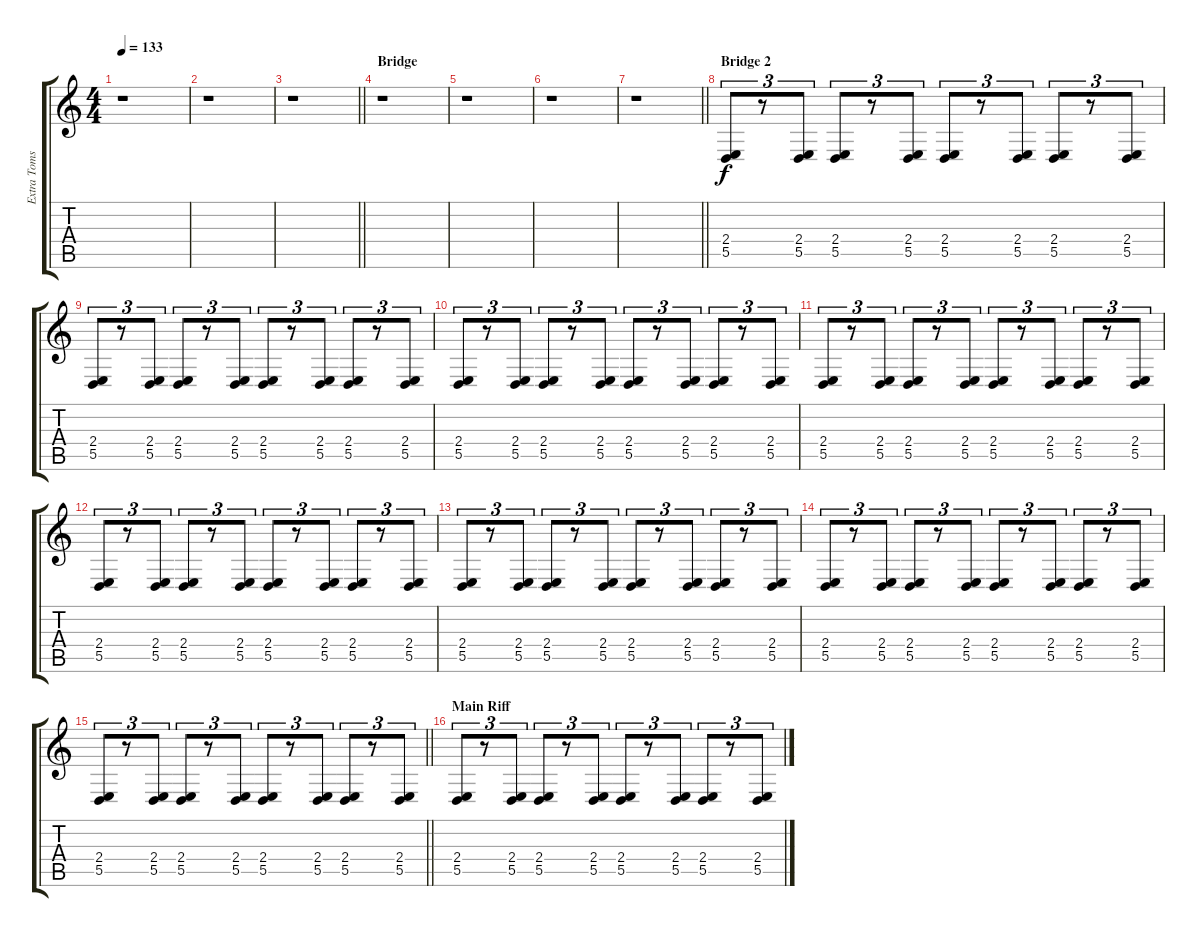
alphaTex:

\track ("Extra Toms" "Extra Toms") {instrument melodictom}
\staff {score tabs}
\tuning (E4 B3 G3 D3 A2 E2) {hide}
\ts (4 4)
\tempo 133
\clef g2
\ks c
r.1{dy f} |
r.1 |
\barLineRight lightlight
r.1 |
\section ("" "Bridge ")
r.1 |
r.1 |
r.1 |
\barLineRight lightlight
r.1 |
\section ("" "Bridge 2")
(2.4 5.5).8{tu (3 2)} r.8{tu (3 2)} (2.4 5.5).8{tu (3 2)} (2.4 5.5).8{tu (3 2)} r.8{tu (3 2)} (2.4 5.5).8{tu (3 2)} (2.4 5.5).8{tu (3 2)} r.8{tu (3 2)} (2.4 5.5).8{tu (3 2)} (2.4 5.5).8{tu (3 2)} r.8{tu (3 2)} (2.4 5.5).8{tu (3 2)} |
(2.4 5.5).8{tu (3 2)} r.8{tu (3 2)} (2.4 5.5).8{tu (3 2)} (2.4 5.5).8{tu (3 2)} r.8{tu (3 2)} (2.4 5.5).8{tu (3 2)} (2.4 5.5).8{tu (3 2)} r.8{tu (3 2)} (2.4 5.5).8{tu (3 2)} (2.4 5.5).8{tu (3 2)} r.8{tu (3 2)} (2.4 5.5).8{tu (3 2)} |
(2.4 5.5).8{tu (3 2)} r.8{tu (3 2)} (2.4 5.5).8{tu (3 2)} (2.4 5.5).8{tu (3 2)} r.8{tu (3 2)} (2.4 5.5).8{tu (3 2)} (2.4 5.5).8{tu (3 2)} r.8{tu (3 2)} (2.4 5.5).8{tu (3 2)} (2.4 5.5).8{tu (3 2)} r.8{tu (3 2)} (2.4 5.5).8{tu (3 2)} |
(2.4 5.5).8{tu (3 2)} r.8{tu (3 2)} (2.4 5.5).8{tu (3 2)} (2.4 5.5).8{tu (3 2)} r.8{tu (3 2)} (2.4 5.5).8{tu (3 2)} (2.4 5.5).8{tu (3 2)} r.8{tu (3 2)} (2.4 5.5).8{tu (3 2)} (2.4 5.5).8{tu (3 2)} r.8{tu (3 2)} (2.4 5.5).8{tu (3 2)} |
(2.4 5.5).8{tu (3 2)} r.8{tu (3 2)} (2.4 5.5).8{tu (3 2)} (2.4 5.5).8{tu (3 2)} r.8{tu (3 2)} (2.4 5.5).8{tu (3 2)} (2.4 5.5).8{tu (3 2)} r.8{tu (3 2)} (2.4 5.5).8{tu (3 2)} (2.4 5.5).8{tu (3 2)} r.8{tu (3 2)} (2.4 5.5).8{tu (3 2)} |
(2.4 5.5).8{tu (3 2)} r.8{tu (3 2)} (2.4 5.5).8{tu (3 2)} (2.4 5.5).8{tu (3 2)} r.8{tu (3 2)} (2.4 5.5).8{tu (3 2)} (2.4 5.5).8{tu (3 2)} r.8{tu (3 2)} (2.4 5.5).8{tu (3 2)} (2.4 5.5).8{tu (3 2)} r.8{tu (3 2)} (2.4 5.5).8{tu (3 2)} |
(2.4 5.5).8{tu (3 2)} r.8{tu (3 2)} (2.4 5.5).8{tu (3 2)} (2.4 5.5).8{tu (3 2)} r.8{tu (3 2)} (2.4 5.5).8{tu (3 2)} (2.4 5.5).8{tu (3 2)} r.8{tu (3 2)} (2.4 5.5).8{tu (3 2)} (2.4 5.5).8{tu (3 2)} r.8{tu (3 2)} (2.4 5.5).8{tu (3 2)} |
\barLineRight lightlight
(2.4 5.5).8{tu (3 2)} r.8{tu (3 2)} (2.4 5.5).8{tu (3 2)} (2.4 5.5).8{tu (3 2)} r.8{tu (3 2)} (2.4 5.5).8{tu (3 2)} (2.4 5.5).8{tu (3 2)} r.8{tu (3 2)} (2.4 5.5).8{tu (3 2)} (2.4 5.5).8{tu (3 2)} r.8{tu (3 2)} (2.4 5.5).8{tu (3 2)} |
\section ("" "Main Riff")
(2.4 5.5).8{tu (3 2)} r.8{tu (3 2)} (2.4 5.5).8{tu (3 2)} (2.4 5.5).8{tu (3 2)} r.8{tu (3 2)} (2.4 5.5).8{tu (3 2)} (2.4 5.5).8{tu (3 2)} r.8{tu (3 2)} (2.4 5.5).8{tu (3 2)} (2.4 5.5).8{tu (3 2)} r.8{tu (3 2)} (2.4 5.5).8{tu (3 2)}
